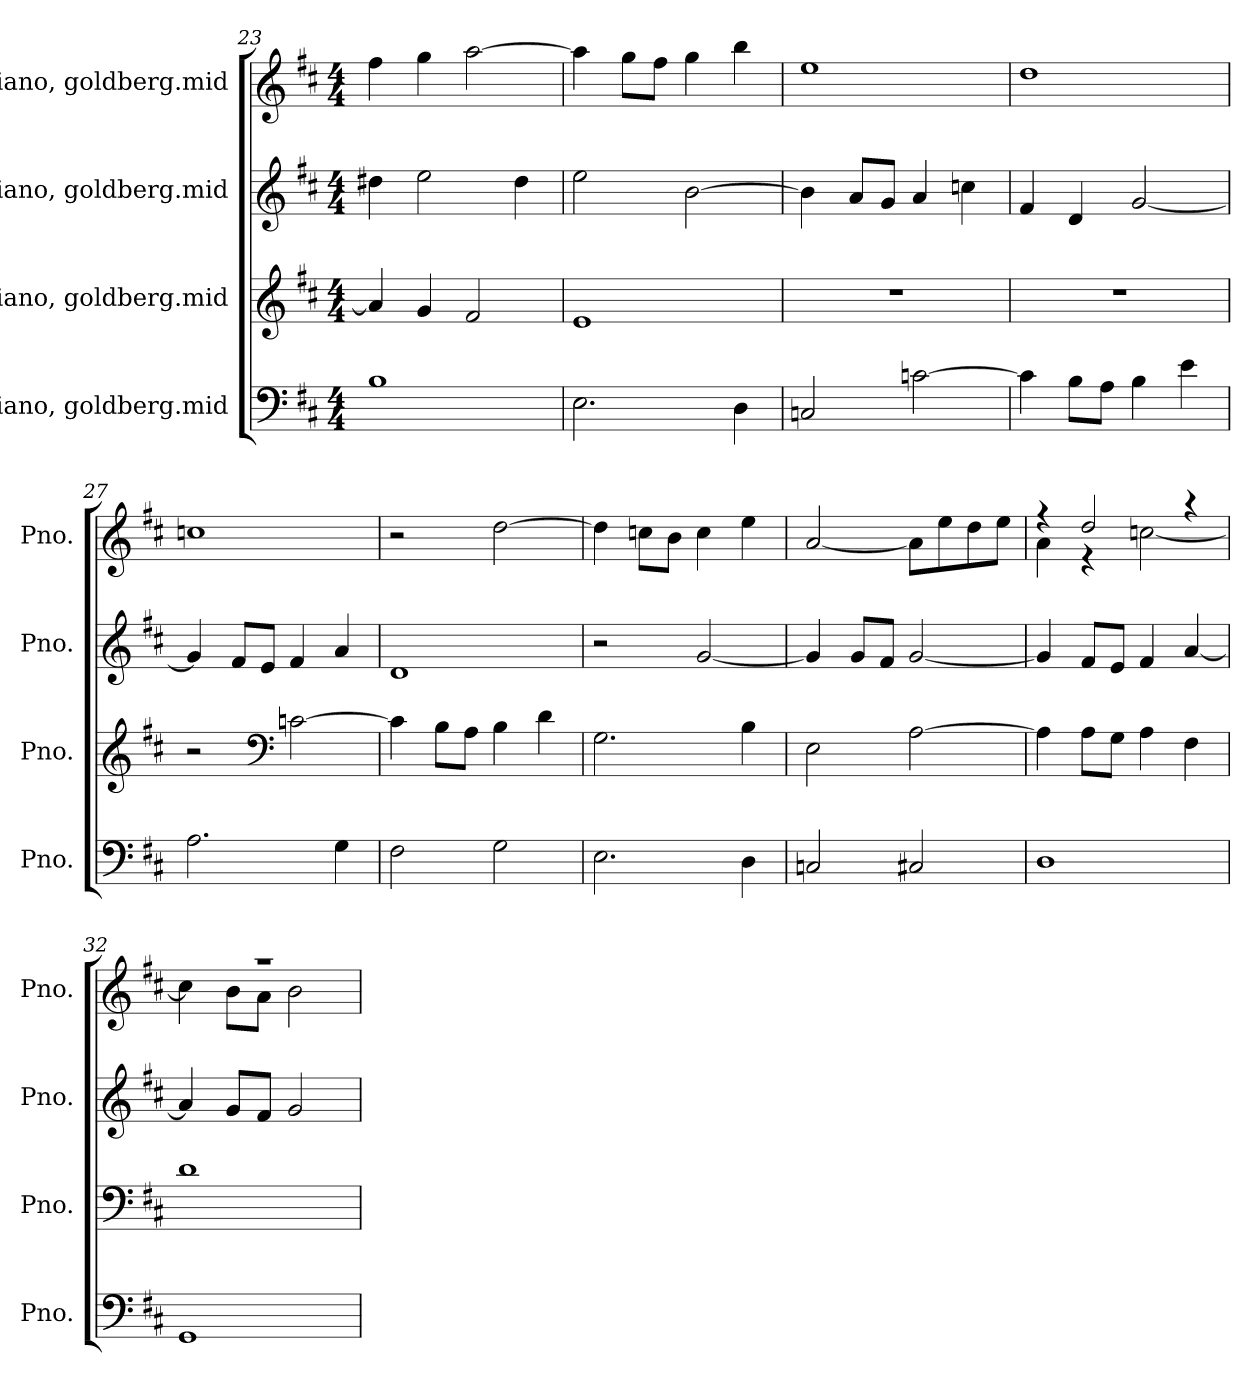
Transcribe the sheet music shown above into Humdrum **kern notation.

**kern	**kern	**kern	**kern
*part4	*part3	*part2	*part1
*staff4	*staff3	*staff2	*staff1
*I"Piano, goldberg.mid	*I"Piano, goldberg.mid	*I"Piano, goldberg.mid	*I"Piano, goldberg.mid
*I'Pno.	*I'Pno.	*I'Pno.	*I'Pno.
!!LO:LB:g=z
*clefF4	*clefG2	*clefG2	*clefG2
*k[f#c#]	*k[f#c#]	*k[f#c#]	*k[f#c#]
*M4/4	*M4/4	*M4/4	*M4/4
=23	=23	=23	=23
1B	4a/]	4dd#X\	4ff#\
.	4g/	2ee\	4gg\
.	2f#/	.	[2aa\
.	.	4dd#\	.
=24	=24	=24	=24
2.E\	1e	2ee\	4aa\]
.	.	.	8gg\L
.	.	.	8ff#\J
.	.	[2b\	4gg\
4D\	.	.	4bb\
=25	=25	=25	=25
2Cn/	1r	4b\]	1ee
.	.	8a/L	.
.	.	8g/J	.
[2cn\	.	4a/	.
.	.	4ccn\	.
=26	=26	=26	=26
4c\]	1r	4f#/	1dd
8B\L	.	4d/	.
8A\J	.	.	.
4B\	.	[2g/	.
4e\	.	.	.
=27	=27	=27	=27
2.A\	2r	4g/]	1ccn
.	.	8f#/L	.
.	.	8e/J	.
*	*clefF4	*	*
.	[2cn\	4f#/	.
4G\	.	4a/	.
=28	=28	=28	=28
2F#\	4c\]	1d	2r
.	8B\L	.	.
.	8A\J	.	.
2G\	4B\	.	[2dd\
.	4d\	.	.
=29	=29	=29	=29
2.E\	2.G\	2r	4dd\]
.	.	.	8ccn\L
.	.	.	8b\J
.	.	[2g/	4cc\
4D\	4B\	.	4ee\
!!LO:LB:g=z
=30	=30	=30	=30
2Cn/	2E\	4g/]	[2a/
.	.	8g/L	.
.	.	8f#/J	.
2C#X/	[2A\	[2g/	8a\L]
.	.	.	8ee\
.	.	.	8dd\
.	.	.	8ee\J
=31	=31	=31	=31
*	*	*	*^
1D	4A\]	4g/]	4r	4a\
.	8A\L	8f#/L	2dd/	4r
.	8G\J	8e/J	.	.
.	4A\	4f#/	.	[2ccn\
.	4F#\	[4a/	4r	.
=32	=32	=32	=32	=32
1GG	1d	4a/]	1r	4cc\]
.	.	8g/L	.	8b\L
.	.	8f#/J	.	8a\J
.	.	2g/	.	2b\
*	*	*	*v	*v
=	=	=	=
*-	*-	*-	*-
